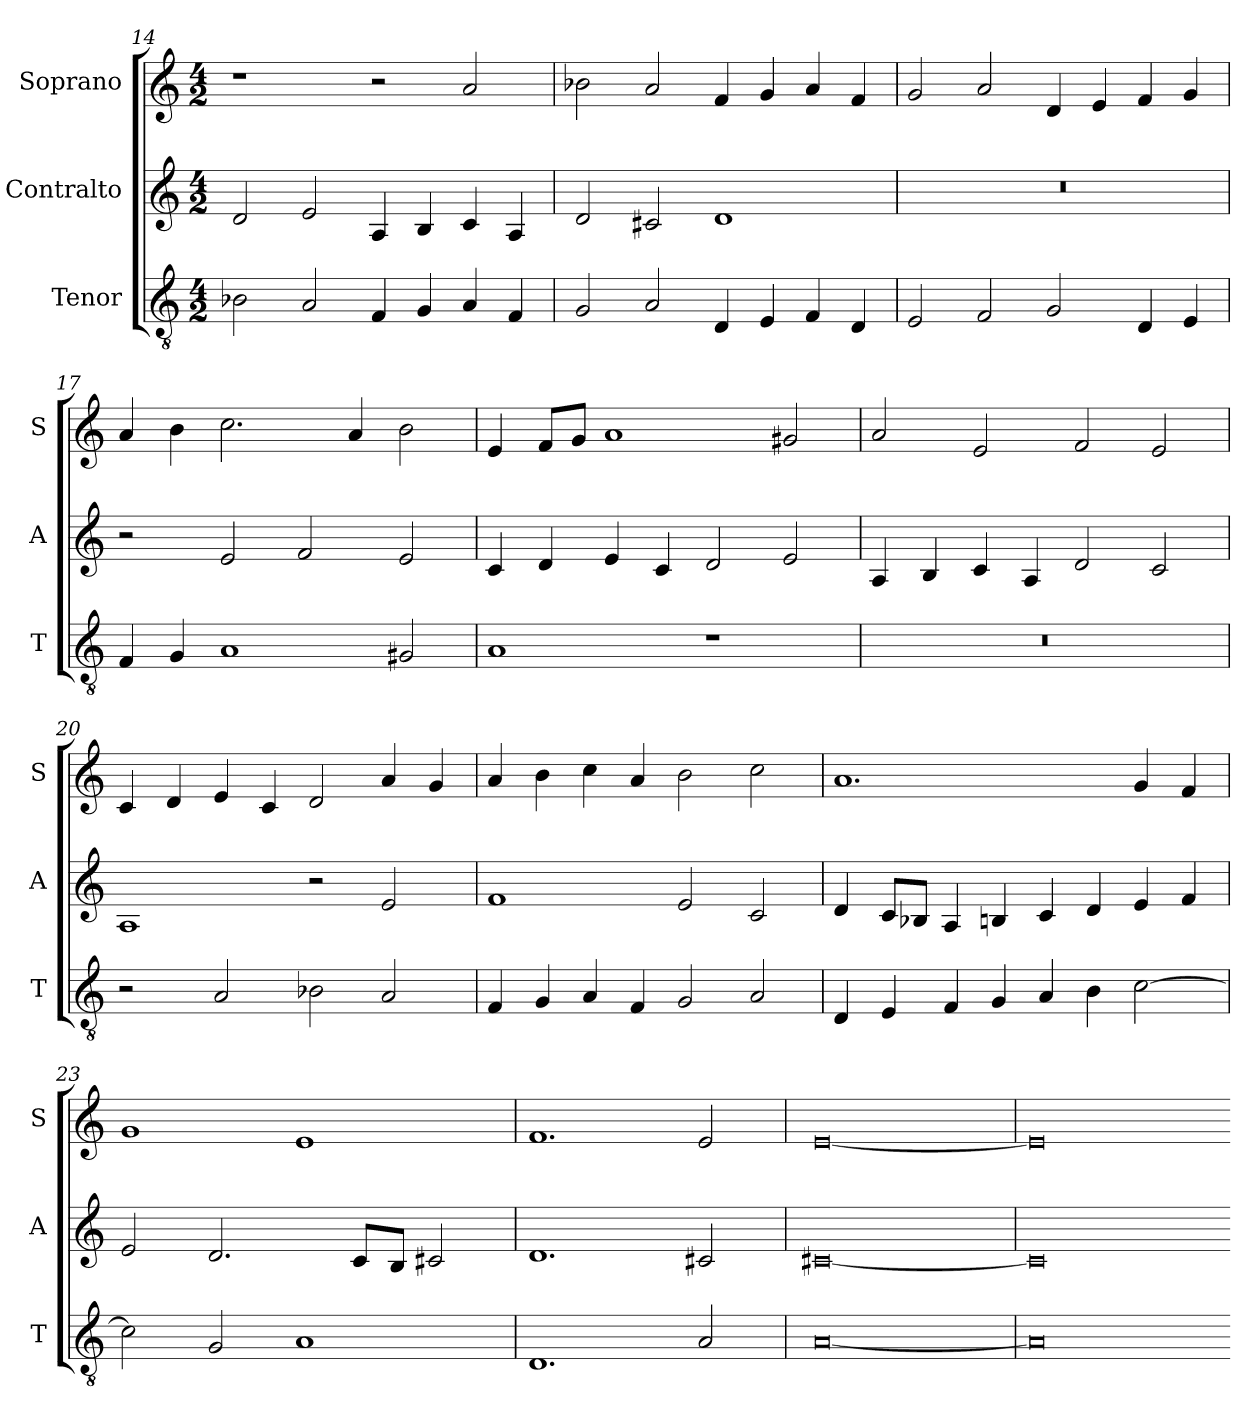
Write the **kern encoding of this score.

**kern	**kern	**kern
*part3	*part2	*part1
*staff3	*staff2	*staff1
*I"Tenor	*I"Contralto	*I"Soprano
*I'T	*I'A	*I'S
*clefGv2	*clefG2	*clefG2
*k[]	*k[]	*k[]
*D:dor	*D:dor	*D:dor
*M4/2	*M4/2	*M4/2
=14	=14	=14
2B-X	2d	1r
2A	2e	.
4F	4A	2r
4G	4B	.
4A	4c	2a
4F	4A	.
=15	=15	=15
2G	2d	2b-X
2A	2c#X	2a
4D	1d	4f
4E	.	4g
4F	.	4a
4D	.	4f
=16	=16	=16
2E	0r	2g
2F	.	2a
2G	.	4d
.	.	4e
4D	.	4f
4E	.	4g
=17	=17	=17
4F	2r	4a
4G	.	4b
1A	2e	2.cc
.	2f	.
.	.	4a
2G#X	2e	2b
=18	=18	=18
1A	4c	4e
.	4d	8f/L
.	.	8g/J
.	4e	1a
.	4c	.
1r	2d	.
.	2e	2g#X
=19	=19	=19
0r	4A	2a
.	4B	.
.	4c	2e
.	4A	.
.	2d	2f
.	2c	2e
=20	=20	=20
2r	1A	4c
.	.	4d
2A	.	4e
.	.	4c
2B-X	2r	2d
2A	2e	4a
.	.	4g
=21	=21	=21
4F	1f	4a
4G	.	4b
4A	.	4cc
4F	.	4a
2G	2e	2b
2A	2c	2cc
=22	=22	=22
4D	4d	1.a
4E	8c/L	.
.	8B-X/J	.
4F	4A	.
4G	4Bn	.
4A	4c	.
4B	4d	.
[2c	4e	4g
.	4f	4f
=23	=23	=23
2c]	2e	1g
2G	2.d	.
1A	.	1e
.	8c/L	.
.	8B/J	.
.	2c#X	.
=24	=24	=24
1.D	1.d	1.f
2A	2c#X	2e
=25	=25	=25
[0A	[0c#X	[0e
=26	=26	=26
0A]	0c#]	0e]
=-	=-	=-
*-	*-	*-
